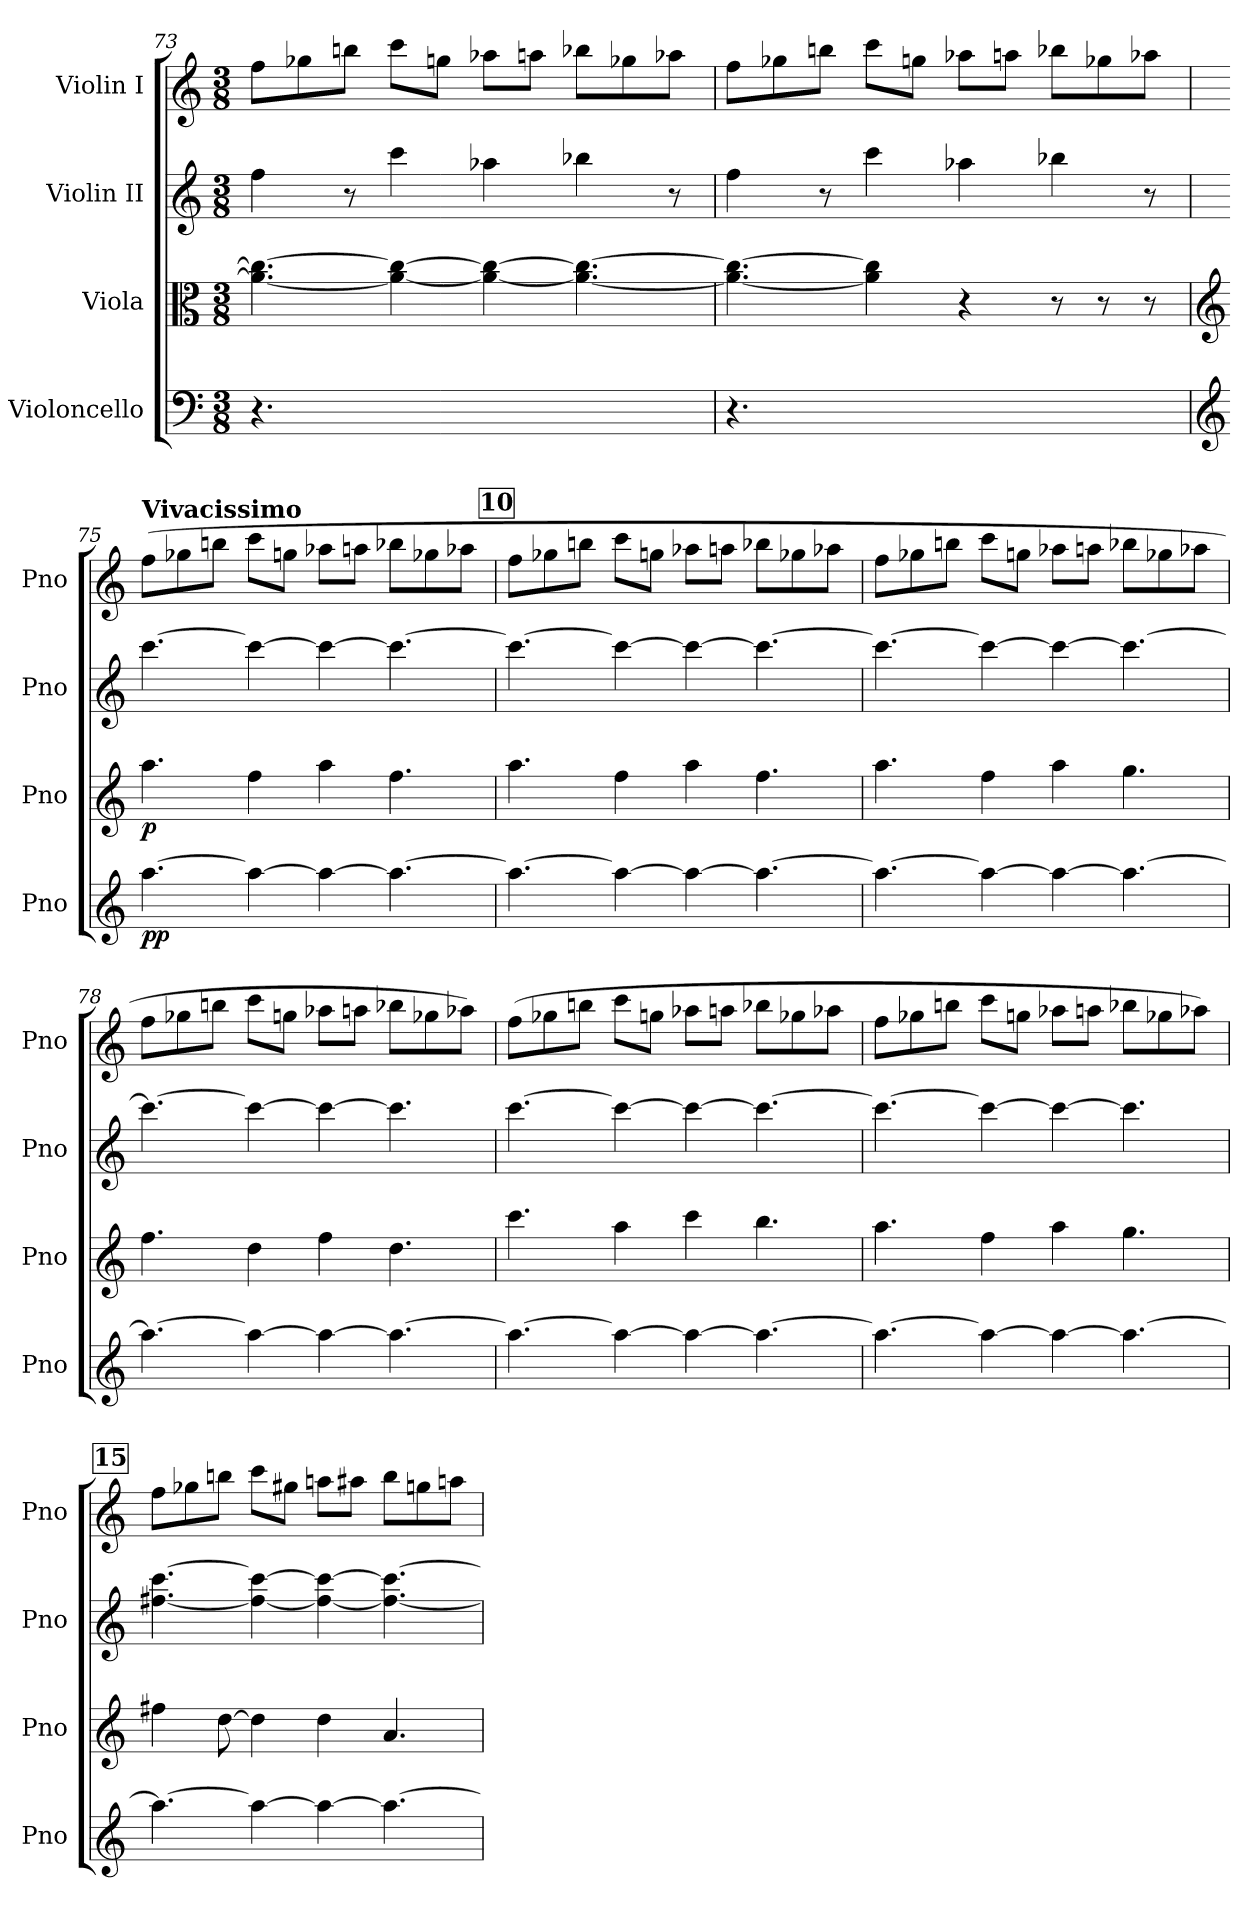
**kern	**dynam	**kern	**dynam	**kern	**kern
*part4	*part4	*part3	*part3	*part2	*part1
*staff4	*staff4	*staff3	*staff3	*staff2	*staff1
*I"Violoncello	*	*I"Viola	*	*I"Violin II	*I"Violin I
*I'Pno	*	*I'Pno	*	*I'Pno	*I'Pno
*clefF4	*	*clefC3	*	*clefG2	*clefG2
*k[]	*	*k[]	*	*k[]	*k[]
*M3/8	*	*M3/8	*	*M3/8	*M3/8
=73	=73	=73	=73	=73	=73
4.r	.	4.a\_ 4.cc\_	.	4ff\	8ff\L
.	.	.	.	.	8gg-X\
.	.	.	.	8r	8bbni\J
2..ryy	.	4a\_ 4cc\_	.	4ccc\	8ccc\L
.	.	.	.	.	8ggn\J
.	.	4a\_ 4cc\_	.	4aa-X\	8aa-X\L
.	.	.	.	.	8aan\J
.	.	4.a\_ 4.cc\_	.	4bb-X\	8bb-X\L
.	.	.	.	.	8gg-X\
.	.	.	.	8r	8aa-X\J
!!LO:LB:g=z
=74	=74	=74	=74	=74	=74
4.r	.	4.a\_ 4.cc\_	.	4ff\	8ff\L
.	.	.	.	.	8gg-X\
.	.	.	.	8r	8bbni\J
2..ryy	.	4a\] 4cc\]	.	4ccc\	8ccc\L
.	.	.	.	.	8ggn\J
.	.	4r	.	4aa-X\	8aa-X\L
.	.	.	.	.	8aan\J
.	.	8r	.	4bb-X\	8bb-X\L
.	.	8r	.	.	8gg-X\
.	.	8r	.	8r	8aa-X\J
=75	=75	=75	=75	=75	=75
*clefG2	*	*clefG2	*	*	*
*	*	*	*	*	*MM172
!	!	!	!	!	!LO:TX:a:B:t=Vivacissimo
!	!LO:DY:b	!	!LO:DY:b	!	!
[4.aa\	pp	4.aa\	p	[4.ccc\	(>8ff\L
.	.	.	.	.	8gg-X\
.	.	.	.	.	8bbni\J
4aa\_	.	4ff\	.	4ccc\_	8ccc\L
.	.	.	.	.	8ggn\J
4aa\_	.	4aa\	.	4ccc\_	8aa-X\L
.	.	.	.	.	8aan\J
4.aa\_	.	4.ff\	.	4.ccc\_	8bb-X\L
.	.	.	.	.	8gg-X\
.	.	.	.	.	8aa-X\J
!!LO:PB:g=z
!!LO:REH:place=s1:a:fs=14:t=10
=76	=76	=76	=76	=76	=76
4.aa\_	.	4.aa\	.	4.ccc\_	8ff\L
.	.	.	.	.	8gg-X\
.	.	.	.	.	8bbni\J
4aa\_	.	4ff\	.	4ccc\_	8ccc\L
.	.	.	.	.	8ggn\J
4aa\_	.	4aa\	.	4ccc\_	8aa-X\L
.	.	.	.	.	8aan\J
4.aa\_	.	4.ff\	.	4.ccc\_	8bb-X\L
.	.	.	.	.	8gg-X\
.	.	.	.	.	8aa-X\J
=77	=77	=77	=77	=77	=77
4.aa\_	.	4.aa\	.	4.ccc\_	8ff\L
.	.	.	.	.	8gg-X\
.	.	.	.	.	8bbni\J
4aa\_	.	4ff\	.	4ccc\_	8ccc\L
.	.	.	.	.	8ggn\J
4aa\_	.	4aa\	.	4ccc\_	8aa-X\L
.	.	.	.	.	8aan\J
4.aa\_	.	4.gg\	.	4.ccc\_	8bb-X\L
.	.	.	.	.	8gg-X\
.	.	.	.	.	8aa-X\J
!!LO:LB:g=z
=78	=78	=78	=78	=78	=78
4.aa\_	.	4.ff\	.	4.ccc\_	8ff\L
.	.	.	.	.	8gg-X\
.	.	.	.	.	8bbni\J
4aa\_	.	4dd\	.	4ccc\_	8ccc\L
.	.	.	.	.	8ggn\J
4aa\_	.	4ff\	.	4ccc\_	8aa-X\L
.	.	.	.	.	8aan\J
4.aa\_	.	4.dd\	.	4.ccc\]	8bb-X\L
.	.	.	.	.	8gg-X\
.	.	.	.	.	8aa-X\J)
=79	=79	=79	=79	=79	=79
4.aa\_	.	4.ccc\	.	[4.ccc\	(>8ff\L
.	.	.	.	.	8gg-X\
.	.	.	.	.	8bbni\J
4aa\_	.	4aa\	.	4ccc\_	8ccc\L
.	.	.	.	.	8ggn\J
4aa\_	.	4ccc\	.	4ccc\_	8aa-X\L
.	.	.	.	.	8aan\J
4.aa\_	.	4.bb\	.	4.ccc\_	8bb-X\L
.	.	.	.	.	8gg-X\
.	.	.	.	.	8aa-X\J
!!LO:LB:g=z
=80	=80	=80	=80	=80	=80
4.aa\_	.	4.aa\	.	4.ccc\_	8ff\L
.	.	.	.	.	8gg-X\
.	.	.	.	.	8bbni\J
4aa\_	.	4ff\	.	4ccc\_	8ccc\L
.	.	.	.	.	8ggn\J
4aa\_	.	4aa\	.	4ccc\_	8aa-X\L
.	.	.	.	.	8aan\J
4.aa\_	.	4.gg\	.	4.ccc\]	8bb-X\L
.	.	.	.	.	8gg-X\
.	.	.	.	.	8aa-X\J)
!!LO:REH:place=s1:a:fs=14:t=15
=81	=81	=81	=81	=81	=81
4.aa\_	.	4ff#X\	.	[4.ff#X\ [4.ccc\	8ff\L
.	.	.	.	.	8gg-X\
.	.	[8dd\	.	.	8bbni\J
4aa\_	.	4dd\]	.	4ff#\_ 4ccc\_	8ccc\L
.	.	.	.	.	8gg#X\J
4aa\_	.	4dd\	.	4ff#\_ 4ccc\_	8aani\L
.	.	.	.	.	8aa#X\J
4.aa\_	.	4.a/	.	4.ff#\_ 4.ccc\_	8bb\L
.	.	.	.	.	8ggn\
.	.	.	.	.	8aan\J
=	=	=	=	=	=
*-	*-	*-	*-	*-	*-
